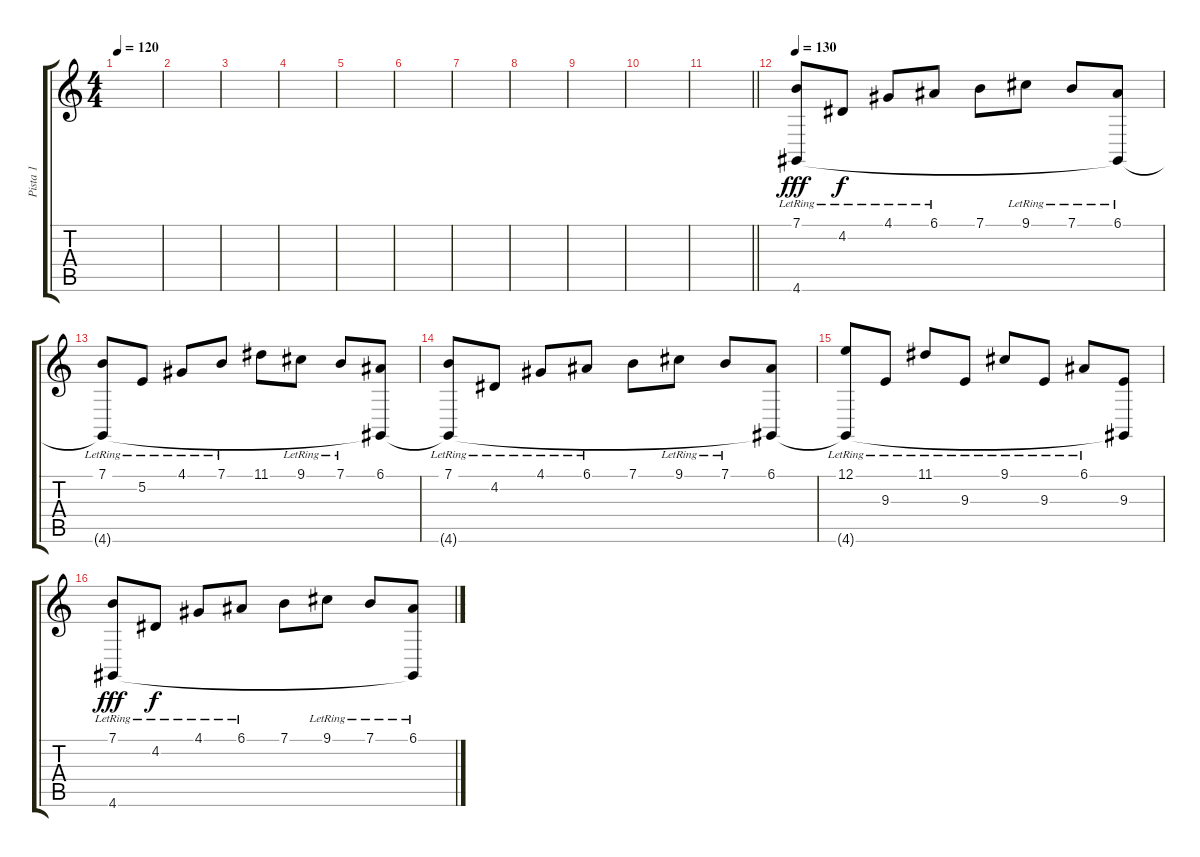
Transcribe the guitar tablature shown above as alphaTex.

\track ("Pista 1" "Pista 1") {instrument acousticgrandpiano}
\staff {score tabs}
\tuning (E4 B3 G3 D3 A2 E2) {hide}
\ts (4 4)
\tempo 120
\clef g2
\ks c
|
|
|
|
|
|
|
|
|
|
\barLineRight lightlight
|
\tempo 130
(7.1{lr} 4.6).8{dy fff volume 13} 4.2{lr}.8{dy f} 4.1{lr}.8 6.1{lr}.8 7.1.8 9.1{lr}.8 7.1{lr}.8 (6.1{lr} 4.6{t}).8 |
(7.1{lr} 4.6{t}).8 5.2{lr}.8 4.1{lr}.8 7.1{lr}.8 11.1.8 9.1{lr}.8 7.1{lr}.8 (6.1 4.6{t}).8 |
(7.1{lr} 4.6{t}).8 4.2{lr}.8 4.1{lr}.8 6.1{lr}.8 7.1.8 9.1{lr}.8 7.1{lr}.8 (6.1 4.6{t}).8 |
(12.1{lr} 4.6{t}).8 9.3{lr}.8 11.1{lr}.8 9.3{lr}.8 9.1{lr}.8 9.3{lr}.8 6.1{lr}.8 (9.3 4.6{t}).8 |
(7.1{lr} 4.6{lr}).8{dy fff} 4.2{lr}.8{dy f} 4.1{lr}.8 6.1{lr}.8 7.1.8 9.1{lr}.8 7.1{lr}.8 (6.1{lr} 4.6{t}).8
